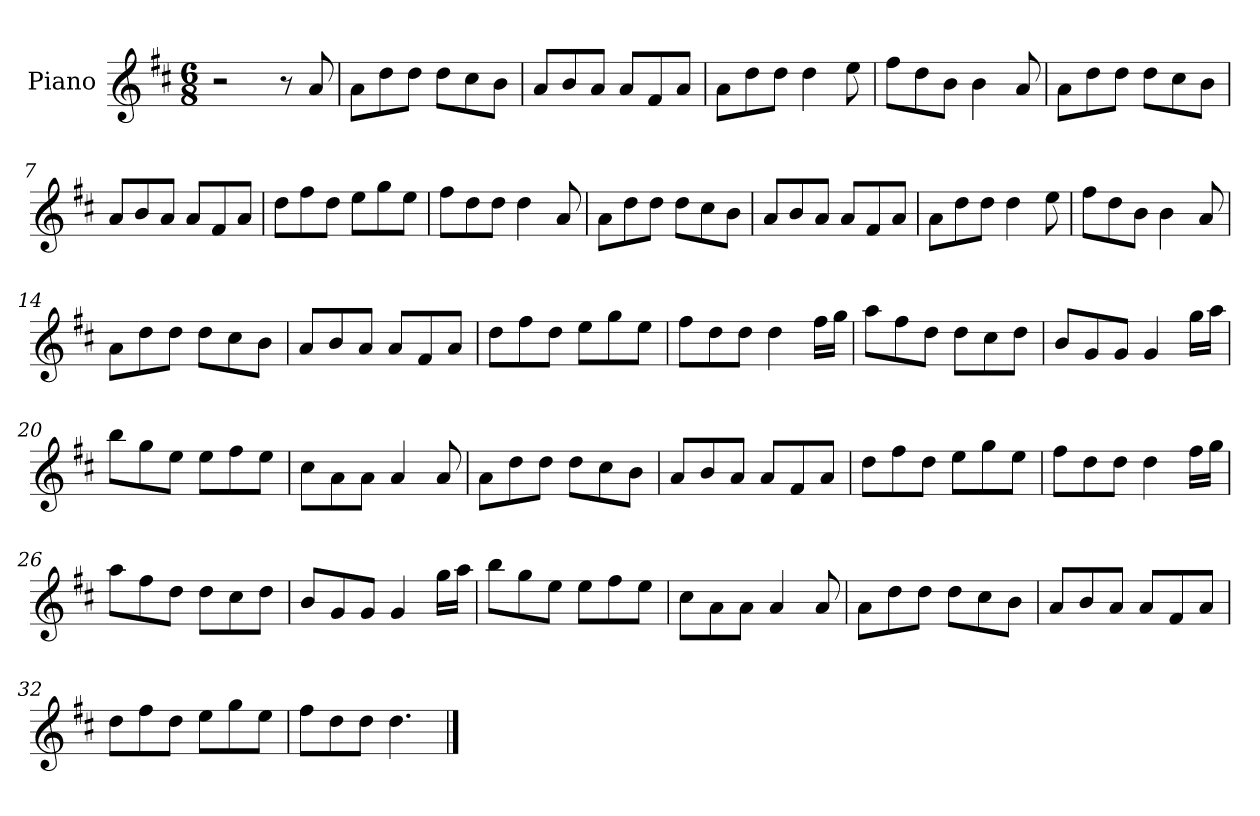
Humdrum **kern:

**kern
*part1
*staff1
*I"Piano
*I'Pno
*clefG2
*k[f#c#]
*M6/8
=1
2r
8r
8a/
=2
8a\L
8dd\
8dd\J
8dd\L
8cc#\
8b\J
=3
8a/L
8b/
8a/J
8a/L
8f#/
8a/J
=4
8a\L
8dd\
8dd\J
4dd\
8ee\
=5
8ff#\L
8dd\
8b\J
4b\
8a/
=6
8a\L
8dd\
8dd\J
8dd\L
8cc#\
8b\J
=7
8a/L
8b/
8a/J
8a/L
8f#/
8a/J
=8
8dd\L
8ff#\
8dd\J
8ee\L
8gg\
8ee\J
=9
8ff#\L
8dd\
8dd\J
4dd\
8a/
=10
8a\L
8dd\
8dd\J
8dd\L
8cc#\
8b\J
=11
8a/L
8b/
8a/J
8a/L
8f#/
8a/J
=12
8a\L
8dd\
8dd\J
4dd\
8ee\
=13
8ff#\L
8dd\
8b\J
4b\
8a/
=14
8a\L
8dd\
8dd\J
8dd\L
8cc#\
8b\J
=15
8a/L
8b/
8a/J
8a/L
8f#/
8a/J
=16
8dd\L
8ff#\
8dd\J
8ee\L
8gg\
8ee\J
=17
8ff#\L
8dd\
8dd\J
4dd\
16ff#\LL
16gg\JJ
=18
8aa\L
8ff#\
8dd\J
8dd\L
8cc#\
8dd\J
=19
8b/L
8g/
8g/J
4g/
16gg\LL
16aa\JJ
=20
8bb\L
8gg\
8ee\J
8ee\L
8ff#\
8ee\J
=21
8cc#\L
8a\
8a\J
4a/
8a/
=22
8a\L
8dd\
8dd\J
8dd\L
8cc#\
8b\J
=23
8a/L
8b/
8a/J
8a/L
8f#/
8a/J
=24
8dd\L
8ff#\
8dd\J
8ee\L
8gg\
8ee\J
=25
8ff#\L
8dd\
8dd\J
4dd\
16ff#\LL
16gg\JJ
=26
8aa\L
8ff#\
8dd\J
8dd\L
8cc#\
8dd\J
=27
8b/L
8g/
8g/J
4g/
16gg\LL
16aa\JJ
=28
8bb\L
8gg\
8ee\J
8ee\L
8ff#\
8ee\J
=29
8cc#\L
8a\
8a\J
4a/
8a/
=30
8a\L
8dd\
8dd\J
8dd\L
8cc#\
8b\J
=31
8a/L
8b/
8a/J
8a/L
8f#/
8a/J
=32
8dd\L
8ff#\
8dd\J
8ee\L
8gg\
8ee\J
=33
8ff#\L
8dd\
8dd\J
4.dd\
==
*-
